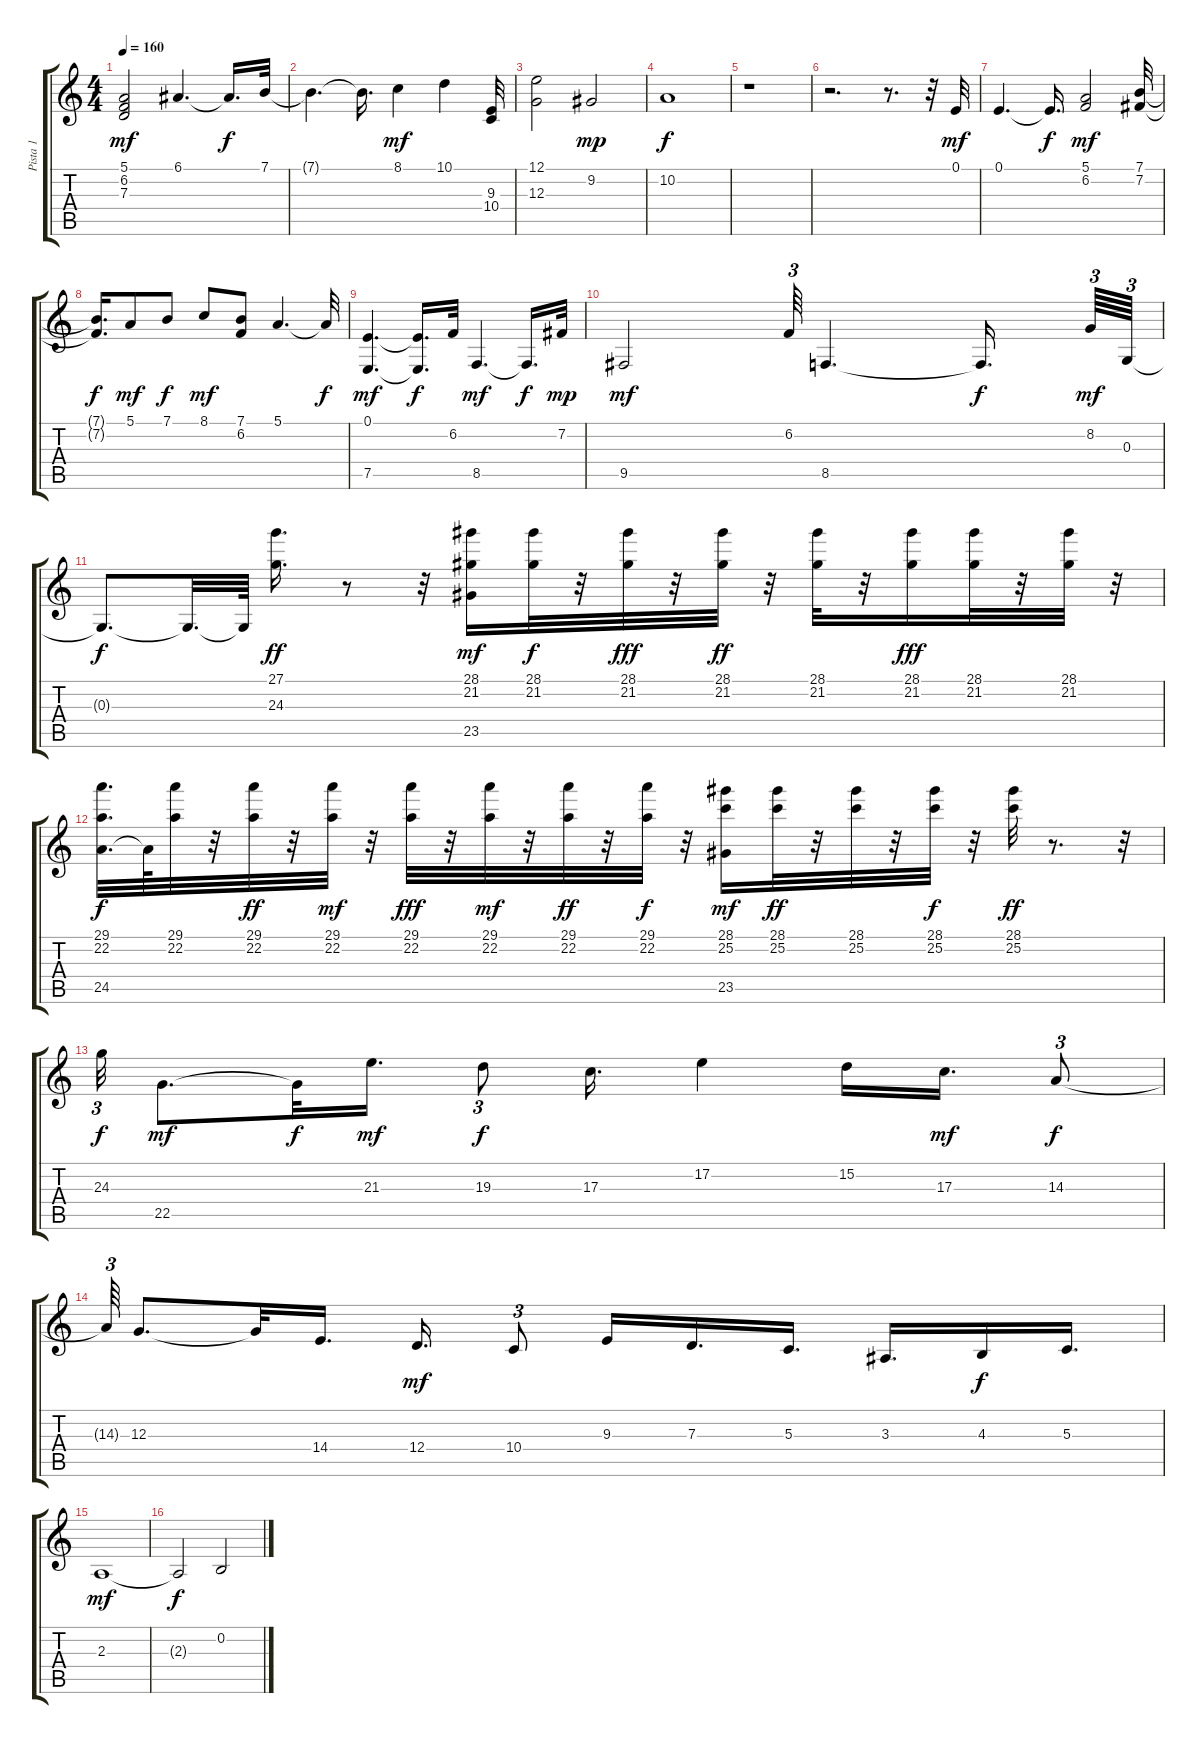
\track ("Pista 1" "Pista 1") {instrument stringensemble1}
\staff {score tabs}
\tuning (E4 B3 G3 D3 A2 E2) {hide}
\ts (4 4)
\tempo 160
\clef g2
\ks c
(5.1 6.2 7.3).2{dy mf} 6.1.4{d} 6.1{t}.16{d dy f} 7.1.32 |
7.1{t}.4{d} 7.1{t}.16{d} 8.1.4{dy mf} 10.1.4 (9.3 10.4).32 |
(12.1 12.3).2 9.2.2{dy mp} |
10.2.1{dy f} |
r.1 |
r.2{d} r.8{d} r.32 0.1.32{dy mf} |
0.1.4{d} 0.1{t}.16{d dy f} (5.1 6.2).2{dy mf} (7.1 7.2).32 |
(7.1{t} 7.2{t}).16{d dy f} 5.1.8{dy mf} 7.1.8{dy f} 8.1.8{dy mf} (7.1 6.2).8 5.1.4{d} 5.1{t}.32{dy f} |
(0.1 7.5).4{d dy mf} (0.1{t} 7.5{t}).16{d dy f} 6.2.32 8.5.4{d dy mf} 8.5{t}.16{d dy f} 7.2.32{dy mp} |
9.5.2{dy mf} 6.2.64{tu (3 2)} 8.5.4{d} 8.5{t}.16{d dy f beam splitsecondary} 8.2.64{tu (3 2) dy mf} 0.3.64{tu (3 2)} |
0.3{t}.8{d dy f} 0.3{t}.32{d} 0.3{t}.64 (27.1 24.3).16{d dy ff} r.8 r.32 (28.1 21.2 23.5).16{dy mf} (28.1 21.2).32{dy f} r.32 (28.1 21.2).32{dy fff} r.32 (28.1 21.2).32{dy ff} r.32 (28.1 21.2).32 r.32 (28.1 21.2).16{dy fff} (28.1 21.2).32 r.32 (28.1 21.2).32 r.32 |
(29.1 22.2 24.5).32{d dy f} 24.5{t}.64 (29.1 22.2).32 r.32 (29.1 22.2).32{dy ff} r.32 (29.1 22.2).32{dy mf} r.32 (29.1 22.2).32{dy fff} r.32 (29.1 22.2).32{dy mf} r.32 (29.1 22.2).32{dy ff} r.32 (29.1 22.2).32{dy f} r.32 (28.1 25.2 23.5).16{dy mf} (28.1 25.2).32{dy ff} r.32 (28.1 25.2).32 r.32 (28.1 25.2).32{dy f} r.32 (28.1 25.2).32{dy ff} r.8{d} r.32 |
24.3.32{tu (3 2) dy f} 22.5.8{d dy mf} 22.5{t}.32{dy f} 21.3.16{d dy mf} 19.3.8{tu (3 2) dy f} 17.3.16{d} 17.2.4 15.2.16 17.3.16{d dy mf} 14.3.8{tu (3 2) dy f} |
14.3{t}.64{tu (3 2)} 12.3.8{d} 12.3{t}.32 14.4.16{d} 12.4.16{d dy mf} 10.4.8{tu (3 2)} 9.3.16 7.3.16{d} 5.3.16{d} 3.3.16{d} 4.3.16{dy f} 5.3.16{d} |
2.3.1{dy mf} |
2.3{t}.2{dy f} 0.2.2
